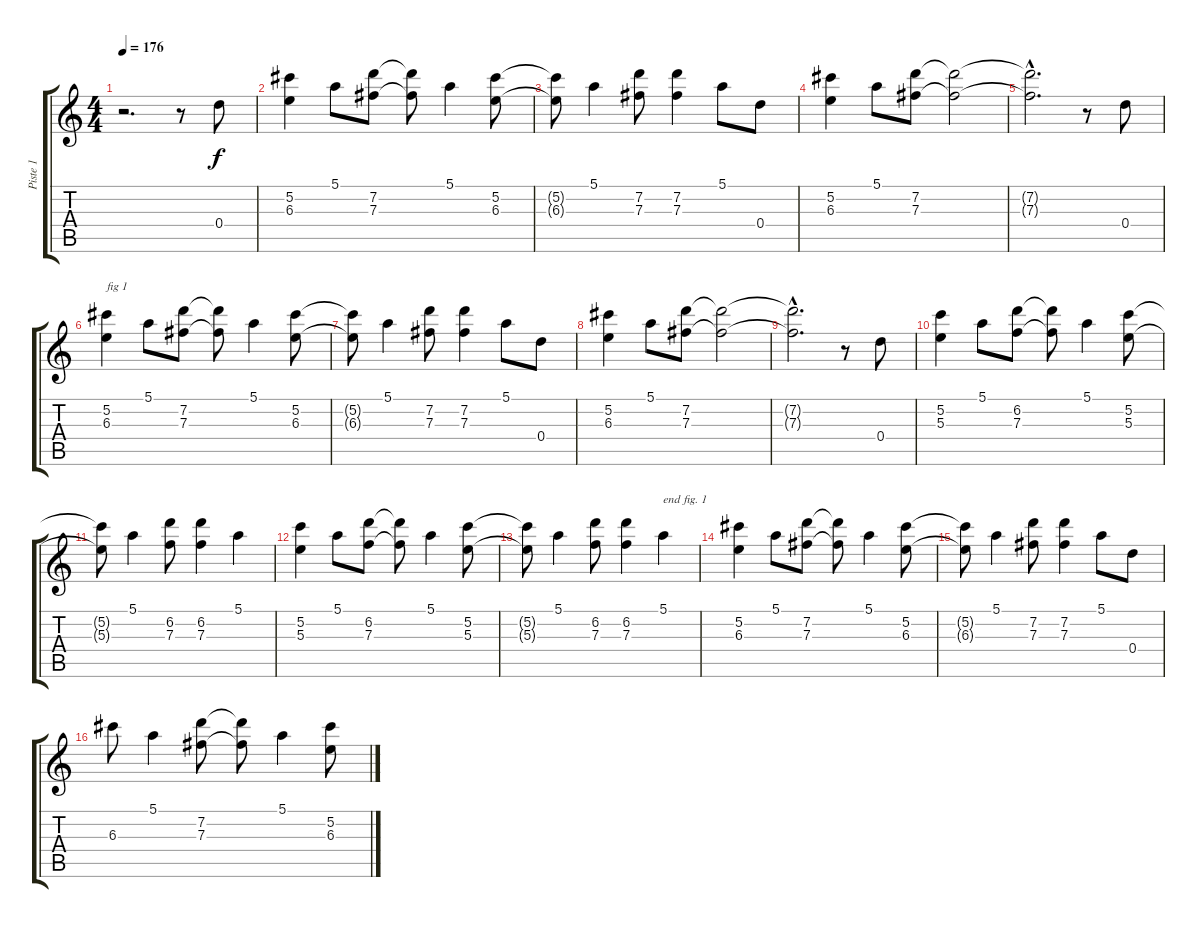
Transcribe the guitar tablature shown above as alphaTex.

\track ("Piste 1" "Piste 1") {instrument acousticguitarnylon}
\staff {score tabs}
\tuning (E4 B3 G4 D4 A3 E3) {hide}
\ts (4 4)
\tempo 176
\clef g2
\ks c
r.2{d dy f instrument acousticguitarnylon} r.8 0.4.8 |
(5.2 6.3).4 5.1.8 (7.2 7.3).8 (7.2{t} 7.3{t}).8 5.1.4 (5.2 6.3).8 |
(5.2{t} 6.3{t}).8 5.1.4 (7.2 7.3).8 (7.2 7.3).4 5.1.8 0.4.8 |
(5.2 6.3).4 5.1.8 (7.2 7.3).8 (7.2{t} 7.3{t}).2 |
(7.2{hac t} 7.3{hac t}).2{d} r.8 0.4.8 |
(5.2 6.3).4{txt "fig 1"} 5.1.8 (7.2 7.3).8 (7.2{t} 7.3{t}).8 5.1.4 (5.2 6.3).8 |
(5.2{t} 6.3{t}).8 5.1.4 (7.2 7.3).8 (7.2 7.3).4 5.1.8 0.4.8 |
(5.2 6.3).4 5.1.8 (7.2 7.3).8 (7.2{t} 7.3{t}).2 |
(7.2{hac t} 7.3{hac t}).2{d} r.8 0.4.8 |
(5.2 5.3).4 5.1.8 (6.2 7.3).8 (6.2{t} 7.3{t}).8 5.1.4 (5.2 5.3).8 |
(5.2{t} 5.3{t}).8 5.1.4 (6.2 7.3).8 (6.2 7.3).4 5.1.4 |
(5.2 5.3).4 5.1.8 (6.2 7.3).8 (6.2{t} 7.3{t}).8 5.1.4 (5.2 5.3).8 |
(5.2{t} 5.3{t}).8 5.1.4 (6.2 7.3).8 (6.2 7.3).4 5.1.4{txt "end fig. 1"} |
(5.2 6.3).4 5.1.8 (7.2 7.3).8 (7.2{t} 7.3{t}).8 5.1.4 (5.2 6.3).8 |
(5.2{t} 6.3{t}).8 5.1.4 (7.2 7.3).8 (7.2 7.3).4 5.1.8 0.4.8 |
6.3.8 5.1.4 (7.2 7.3).8 (7.2{t} 7.3{t}).8 5.1.4 (5.2 6.3).8
